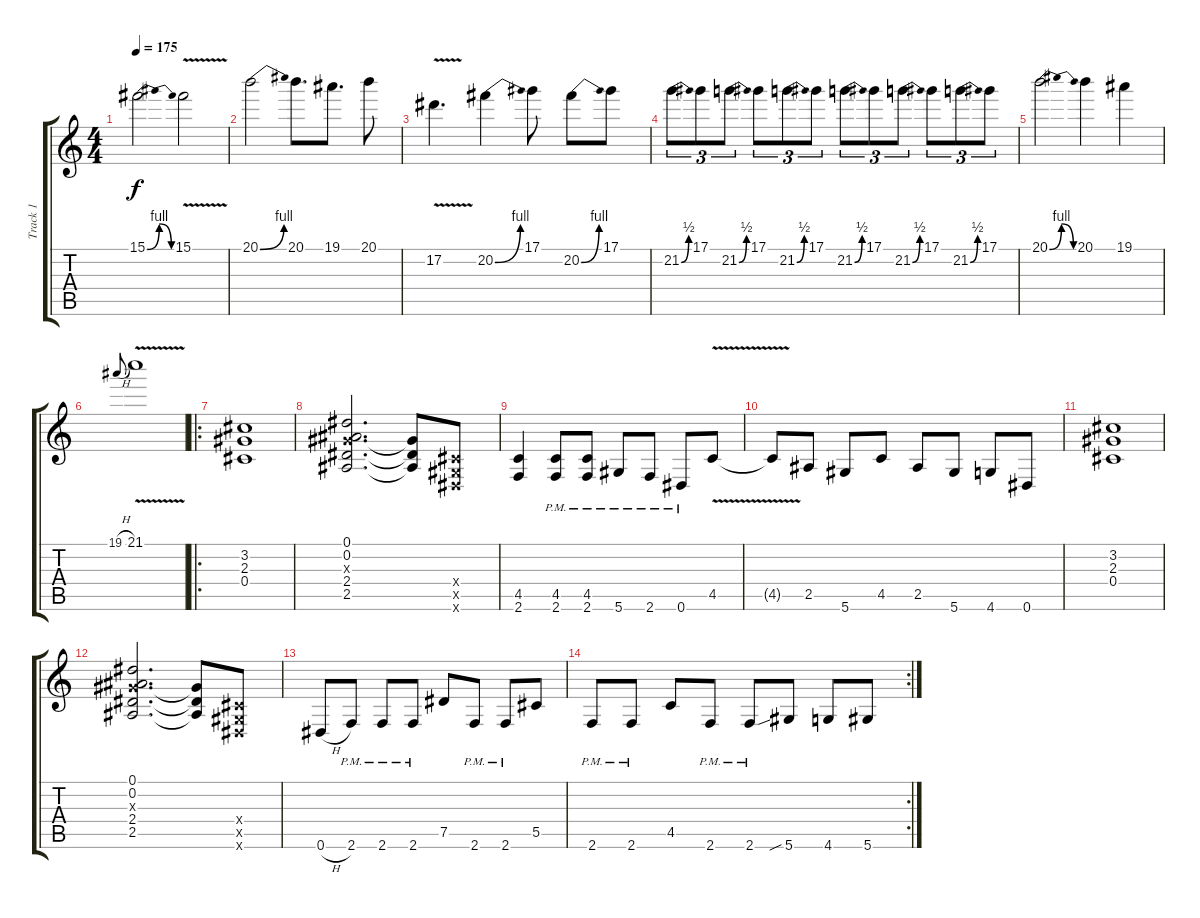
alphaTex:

\track ("Track 1" "Track 1") {instrument overdrivenguitar}
\staff {score tabs}
\tuning (Eb4 Bb3 Gb3 Db3 Ab2 Eb2) {hide}
\ts (4 4)
\tempo 175
\clef g2
\ks c
15.1{be (bendrelease 0 0 15 4 45 4 60 0)}.2{dy f} 15.1{v}.2 |
20.1{be (bend 0 0 60 4)}.2 20.1.8{d} 19.1.8{d} 20.1.8 |
17.2{v}.4{d} 20.2{be (bend 0 0 60 4)}.4 17.1.8 20.2{be (bend 0 0 60 4)}.8 17.1.8 |
21.2{be (bend 0 0 60 2)}.8{tu (3 2)} 17.1.8{tu (3 2)} 21.2{be (bend 0 0 60 2)}.8{tu (3 2)} 17.1.8{tu (3 2)} 21.2{be (bend 0 0 60 2)}.8{tu (3 2)} 17.1.8{tu (3 2)} 21.2{be (bend 0 0 60 2)}.8{tu (3 2)} 17.1.8{tu (3 2)} 21.2{be (bend 0 0 60 2)}.8{tu (3 2)} 17.1.8{tu (3 2)} 21.2{be (bend 0 0 60 2)}.8{tu (3 2)} 17.1.8{tu (3 2)} |
20.1{be (bendrelease 0 0 15 4 40 4 60 0)}.2 20.1.4 19.1.4 |
19.1{h}.8{gr onbeat} 21.1{v}.1 |
\ro
(3.2 2.3 0.4).1 |
(0.1 0.2 2.3{x} 2.4 2.5).2{d} (2.3{t} 2.4{t} 2.5{t}).8 (0.4{x} 0.5{x} 0.6{x}).8 |
(4.5 2.6).4 (4.5{pm} 2.6{pm}).8 (4.5{pm} 2.6{pm}).8 5.6{pm}.8 2.6{pm}.8 0.6{pm}.8 4.5{v}.8 |
4.5{t}.8 2.5.8 5.6.8 4.5.8 2.5.8 5.6.8 4.6.8 0.6.8 |
(3.2 2.3 0.4).1 |
(0.1 0.2 2.3{x} 2.4 2.5).2{d} (2.3{t} 2.4{t} 2.5{t}).8 (0.4{x} 0.5{x} 0.6{x}).8 |
0.6{h}.8 2.6{pm}.8 2.6{pm}.8 2.6{pm}.8 7.5.8 2.6{pm}.8 2.6{pm}.8 5.5.8 |
\rc 2
2.6{pm}.8 2.6{pm}.8 4.5.8 2.6{pm}.8 2.6{pm}.8 5.6{sib}.8 4.6.8 5.6.8
